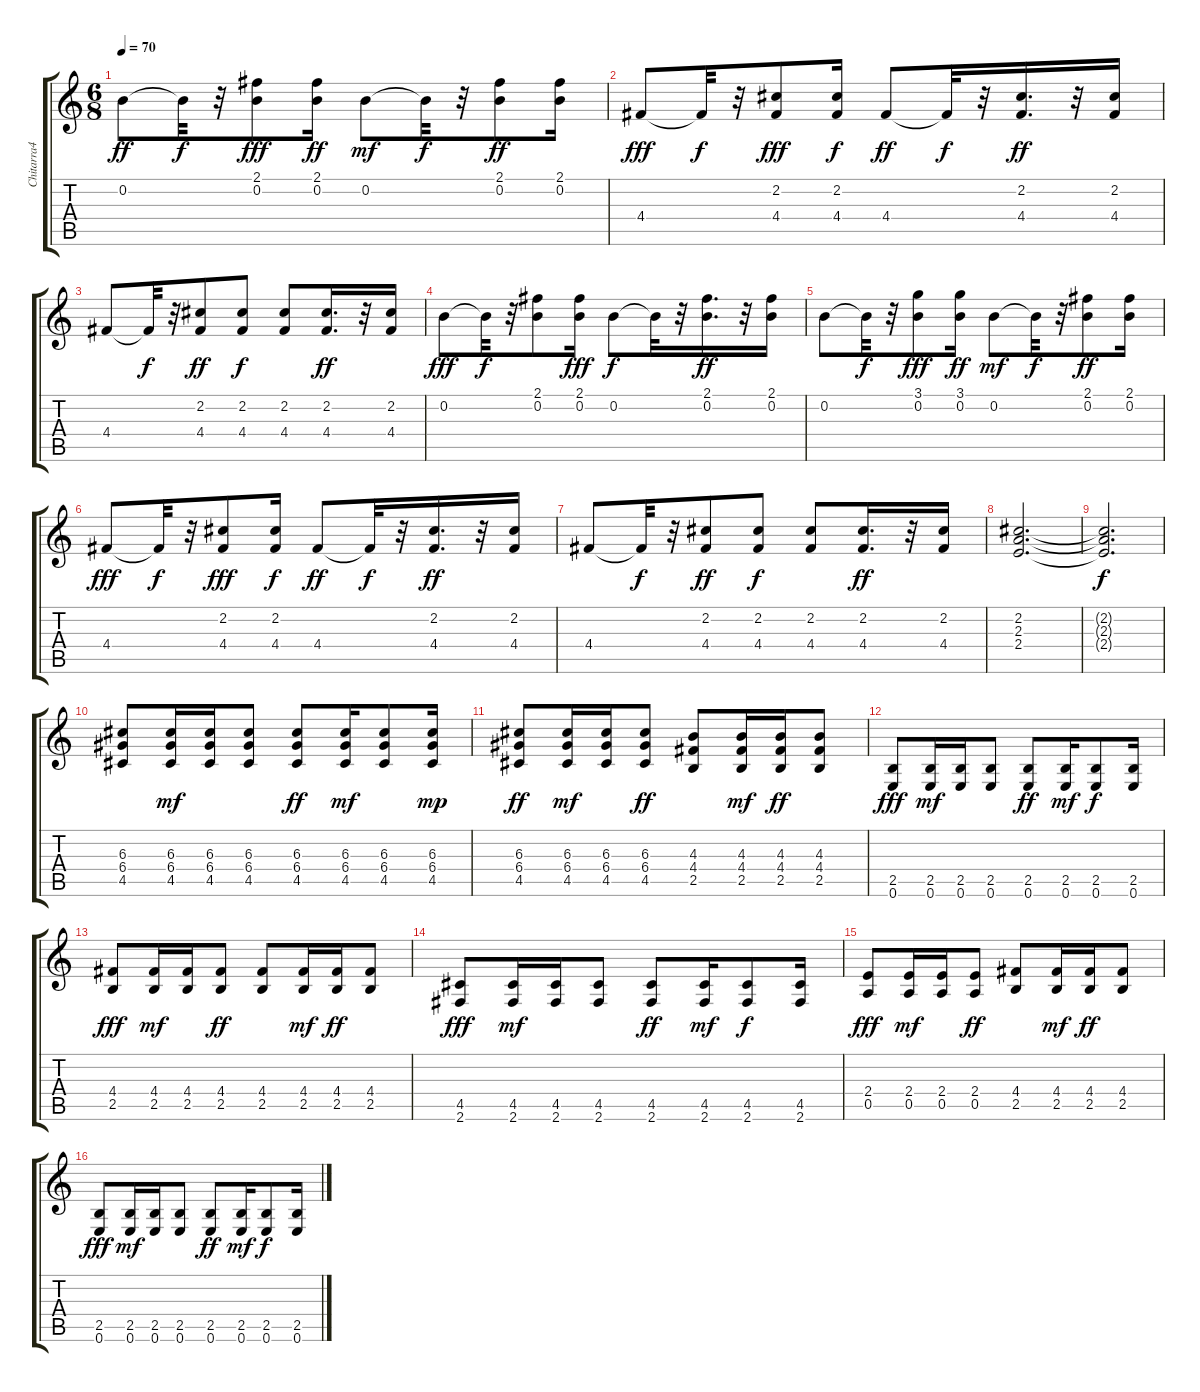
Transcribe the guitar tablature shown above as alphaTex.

\track ("Chitarra4" "Chitarra4") {instrument acousticguitarnylon}
\staff {score tabs}
\tuning (E4 B3 G3 D3 A2 E2) {hide}
\ts (6 8)
\tempo 70
\clef g2
\ks c
0.2.8{dy ff} 0.2{t}.32{dy f} r.32 (2.1 0.2).8{dy fff} (2.1 0.2).16{dy ff} 0.2.8{dy mf} 0.2{t}.32{dy f} r.32 (2.1 0.2).8{dy ff} (2.1 0.2).16 |
4.4.8{dy fff} 4.4{t}.32{dy f} r.32 (2.2 4.4).8{dy fff} (2.2 4.4).16{dy f} 4.4.8{dy ff} 4.4{t}.32{dy f} r.32 (2.2 4.4).16{d dy ff} r.32 (2.2 4.4).16 |
4.4.8 4.4{t}.32{dy f} r.32 (2.2 4.4).8{dy ff} (2.2 4.4).8{dy f} (2.2 4.4).8 (2.2 4.4).16{d dy ff} r.32 (2.2 4.4).16 |
0.2.8{dy fff} 0.2{t}.32{dy f} r.32 (2.1 0.2).8 (2.1 0.2).16{dy fff} 0.2.8{dy f} 0.2{t}.32 r.32 (2.1 0.2).16{d dy ff} r.32 (2.1 0.2).16 |
0.2.8 0.2{t}.32{dy f} r.32 (3.1 0.2).8{dy fff} (3.1 0.2).16{dy ff} 0.2.8{dy mf} 0.2{t}.32{dy f} r.32 (2.1 0.2).8{dy ff} (2.1 0.2).16 |
4.4.8{dy fff} 4.4{t}.32{dy f} r.32 (2.2 4.4).8{dy fff} (2.2 4.4).16{dy f} 4.4.8{dy ff} 4.4{t}.32{dy f} r.32 (2.2 4.4).16{d dy ff} r.32 (2.2 4.4).16 |
4.4.8 4.4{t}.32{dy f} r.32 (2.2 4.4).8{dy ff} (2.2 4.4).8{dy f} (2.2 4.4).8 (2.2 4.4).16{d dy ff} r.32 (2.2 4.4).16 |
(2.2 2.3 2.4).2{d} |
(2.2{t} 2.3{t} 2.4{t}).2{d dy f} |
(6.3 6.4 4.5).8 (6.3 6.4 4.5).16{dy mf} (6.3 6.4 4.5).16 (6.3 6.4 4.5).8 (6.3 6.4 4.5).8{dy ff} (6.3 6.4 4.5).16{dy mf} (6.3 6.4 4.5).8 (6.3 6.4 4.5).16{dy mp} |
(6.3 6.4 4.5).8{dy ff} (6.3 6.4 4.5).16{dy mf} (6.3 6.4 4.5).16 (6.3 6.4 4.5).8{dy ff} (4.3 4.4 2.5).8 (4.3 4.4 2.5).16{dy mf} (4.3 4.4 2.5).16{dy ff} (4.3 4.4 2.5).8 |
(2.5 0.6).8{dy fff} (2.5 0.6).16{dy mf} (2.5 0.6).16 (2.5 0.6).8 (2.5 0.6).8{dy ff} (2.5 0.6).16{dy mf} (2.5 0.6).8{dy f} (2.5 0.6).16 |
(4.4 2.5).8{dy fff} (4.4 2.5).16{dy mf} (4.4 2.5).16 (4.4 2.5).8{dy ff} (4.4 2.5).8 (4.4 2.5).16{dy mf} (4.4 2.5).16{dy ff} (4.4 2.5).8 |
(4.5 2.6).8{dy fff} (4.5 2.6).16{dy mf} (4.5 2.6).16 (4.5 2.6).8 (4.5 2.6).8{dy ff} (4.5 2.6).16{dy mf} (4.5 2.6).8{dy f} (4.5 2.6).16 |
(2.4 0.5).8{dy fff} (2.4 0.5).16{dy mf} (2.4 0.5).16 (2.4 0.5).8{dy ff} (4.4 2.5).8 (4.4 2.5).16{dy mf} (4.4 2.5).16{dy ff} (4.4 2.5).8 |
(2.5 0.6).8{dy fff} (2.5 0.6).16{dy mf} (2.5 0.6).16 (2.5 0.6).8 (2.5 0.6).8{dy ff} (2.5 0.6).16{dy mf} (2.5 0.6).8{dy f} (2.5 0.6).16
